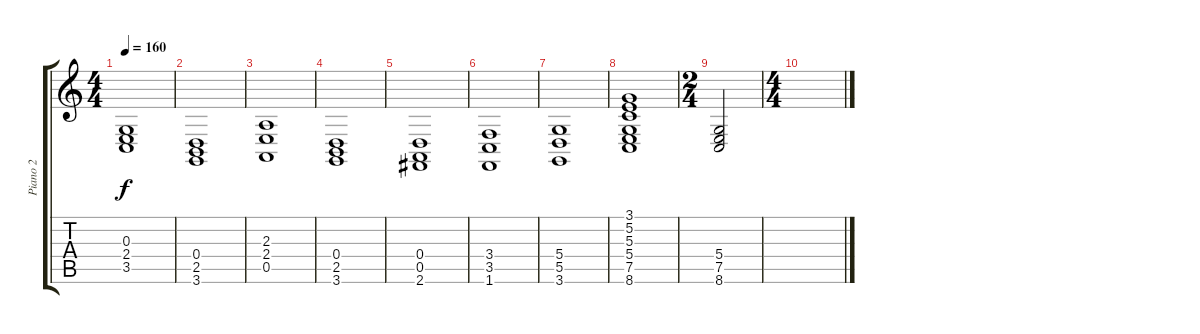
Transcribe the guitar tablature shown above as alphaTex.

\track ("Piano 2" "Piano 2") {instrument acousticgrandpiano}
\staff {score tabs}
\tuning (E4 B3 G3 D3 A2 E2) {hide}
\ts (4 4)
\tempo 160
\clef g2
\ks c
(0.3 2.4 3.5).1{dy f} |
(0.4 2.5 3.6).1 |
(2.3 2.4 0.5).1 |
(0.4 2.5 3.6).1 |
(0.4 0.5 2.6).1 |
(3.4 3.5 1.6).1 |
(5.4 5.5 3.6).1 |
(3.1 5.2 5.3 5.4 7.5 8.6).1 |
\ts (2 4)
(5.4 7.5 8.6).2 |
\ts (4 4)
